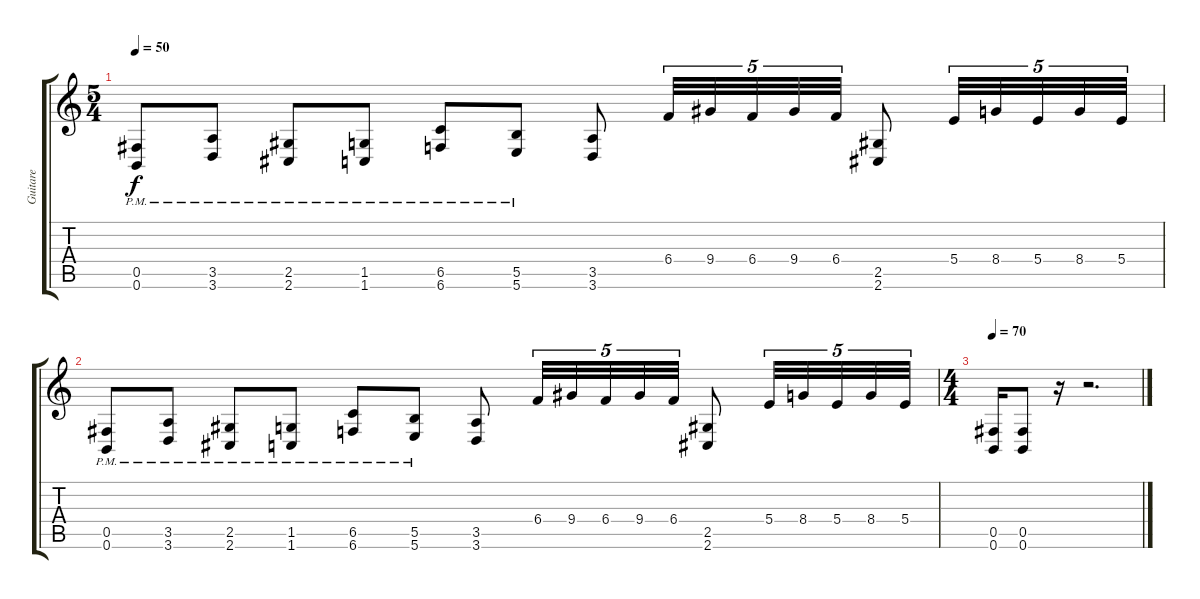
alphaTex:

\track ("Guitare" "Guitare") {instrument distortionguitar}
\staff {score tabs}
\tuning (Db4 Ab3 E3 B2 Gb2 B1) {hide}
\ts (5 4)
\tempo 50
\clef g2
\ks c
(0.5{pm} 0.6{pm}).8{dy f} (3.5{pm} 3.6{pm}).8 (2.5{pm} 2.6{pm}).8 (1.5{pm} 1.6{pm}).8 (6.5{pm} 6.6{pm}).8 (5.5{pm} 5.6{pm}).8 (3.5 3.6).8 6.4.32{tu (5 4)} 9.4.32{tu (5 4)} 6.4.32{tu (5 4)} 9.4.32{tu (5 4)} 6.4.32{tu (5 4)} (2.5 2.6).8 5.4.32{tu (5 4)} 8.4.32{tu (5 4)} 5.4.32{tu (5 4)} 8.4.32{tu (5 4)} 5.4.32{tu (5 4)} |
(0.5{pm} 0.6{pm}).8 (3.5{pm} 3.6{pm}).8 (2.5{pm} 2.6{pm}).8 (1.5{pm} 1.6{pm}).8 (6.5{pm} 6.6{pm}).8 (5.5{pm} 5.6{pm}).8 (3.5 3.6).8 6.4.32{tu (5 4)} 9.4.32{tu (5 4)} 6.4.32{tu (5 4)} 9.4.32{tu (5 4)} 6.4.32{tu (5 4)} (2.5 2.6).8 5.4.32{tu (5 4)} 8.4.32{tu (5 4)} 5.4.32{tu (5 4)} 8.4.32{tu (5 4)} 5.4.32{tu (5 4)} |
\ts (4 4)
\tempo 70
(0.5 0.6).16 (0.5 0.6).8 r.16 r.2{d}
